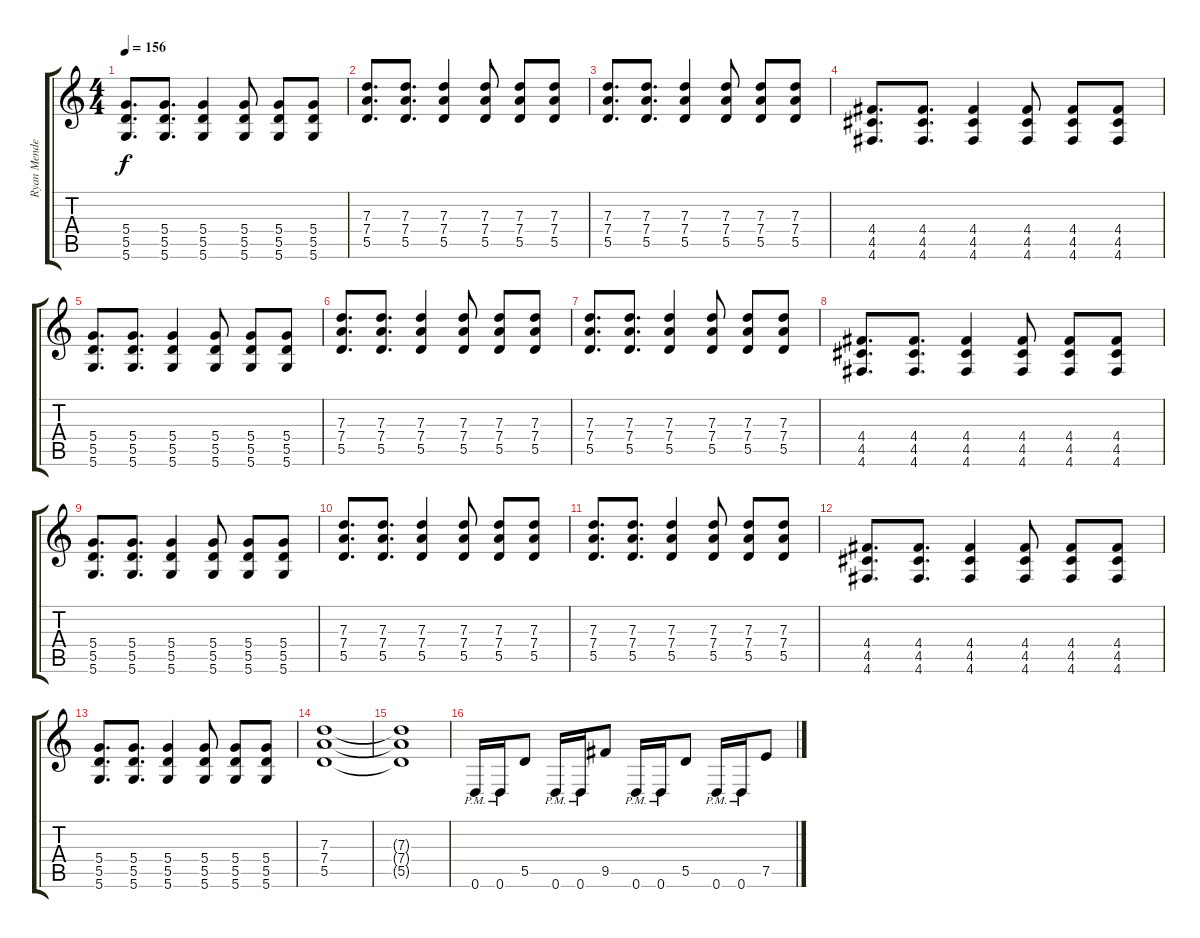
\track ("Ryan Mendez" "Ryan Mende") {instrument overdrivenguitar}
\staff {score tabs}
\tuning (E4 B3 G3 D3 A2 D2) {hide}
\ts (4 4)
\tempo 156
\clef g2
\ks c
(5.4 5.5 5.6).8{d dy f} (5.4 5.5 5.6).8{d} (5.4 5.5 5.6).4 (5.4 5.5 5.6).8 (5.4 5.5 5.6).8 (5.4 5.5 5.6).8 |
(7.3 7.4 5.5).8{d} (7.3 7.4 5.5).8{d} (7.3 7.4 5.5).4 (7.3 7.4 5.5).8 (7.3 7.4 5.5).8 (7.3 7.4 5.5).8 |
(7.3 7.4 5.5).8{d} (7.3 7.4 5.5).8{d} (7.3 7.4 5.5).4 (7.3 7.4 5.5).8 (7.3 7.4 5.5).8 (7.3 7.4 5.5).8 |
(4.4 4.5 4.6).8{d} (4.4 4.5 4.6).8{d} (4.4 4.5 4.6).4 (4.4 4.5 4.6).8 (4.4 4.5 4.6).8 (4.4 4.5 4.6).8 |
(5.4 5.5 5.6).8{d} (5.4 5.5 5.6).8{d} (5.4 5.5 5.6).4 (5.4 5.5 5.6).8 (5.4 5.5 5.6).8 (5.4 5.5 5.6).8 |
(7.3 7.4 5.5).8{d} (7.3 7.4 5.5).8{d} (7.3 7.4 5.5).4 (7.3 7.4 5.5).8 (7.3 7.4 5.5).8 (7.3 7.4 5.5).8 |
(7.3 7.4 5.5).8{d} (7.3 7.4 5.5).8{d} (7.3 7.4 5.5).4 (7.3 7.4 5.5).8 (7.3 7.4 5.5).8 (7.3 7.4 5.5).8 |
(4.4 4.5 4.6).8{d} (4.4 4.5 4.6).8{d} (4.4 4.5 4.6).4 (4.4 4.5 4.6).8 (4.4 4.5 4.6).8 (4.4 4.5 4.6).8 |
(5.4 5.5 5.6).8{d} (5.4 5.5 5.6).8{d} (5.4 5.5 5.6).4 (5.4 5.5 5.6).8 (5.4 5.5 5.6).8 (5.4 5.5 5.6).8 |
(7.3 7.4 5.5).8{d} (7.3 7.4 5.5).8{d} (7.3 7.4 5.5).4 (7.3 7.4 5.5).8 (7.3 7.4 5.5).8 (7.3 7.4 5.5).8 |
(7.3 7.4 5.5).8{d} (7.3 7.4 5.5).8{d} (7.3 7.4 5.5).4 (7.3 7.4 5.5).8 (7.3 7.4 5.5).8 (7.3 7.4 5.5).8 |
(4.4 4.5 4.6).8{d} (4.4 4.5 4.6).8{d} (4.4 4.5 4.6).4 (4.4 4.5 4.6).8 (4.4 4.5 4.6).8 (4.4 4.5 4.6).8 |
(5.4 5.5 5.6).8{d} (5.4 5.5 5.6).8{d} (5.4 5.5 5.6).4 (5.4 5.5 5.6).8 (5.4 5.5 5.6).8 (5.4 5.5 5.6).8 |
(7.3 7.4 5.5).1 |
(7.3{t} 7.4{t} 5.5{t}).1 |
0.6{pm}.16 0.6{pm}.16 5.5.8 0.6{pm}.16 0.6{pm}.16 9.5.8 0.6{pm}.16 0.6{pm}.16 5.5.8 0.6{pm}.16 0.6{pm}.16 7.5.8
